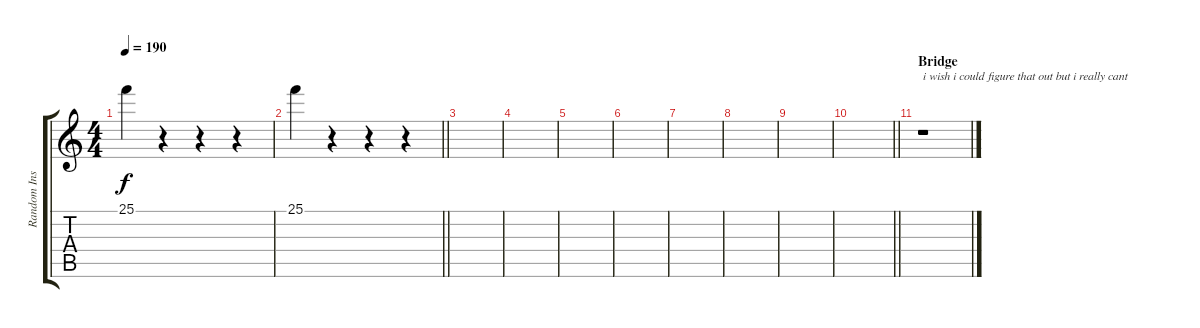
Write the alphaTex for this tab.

\track ("Random Instruments" "Random Ins") {instrument tinklebell}
\staff {score tabs}
\tuning (E4 B3 G3 D3 A2 E2) {hide}
\ts (4 4)
\tempo 190
\clef g2
\ks c
25.1.4{dy f} r.4 r.4 r.4 |
\barLineRight lightlight
25.1.4 r.4 r.4 r.4 |
|
|
|
|
|
|
|
\barLineRight lightlight
|
\section ("" "Bridge")
r.1{txt "i wish i could figure that out but i really cant"}
